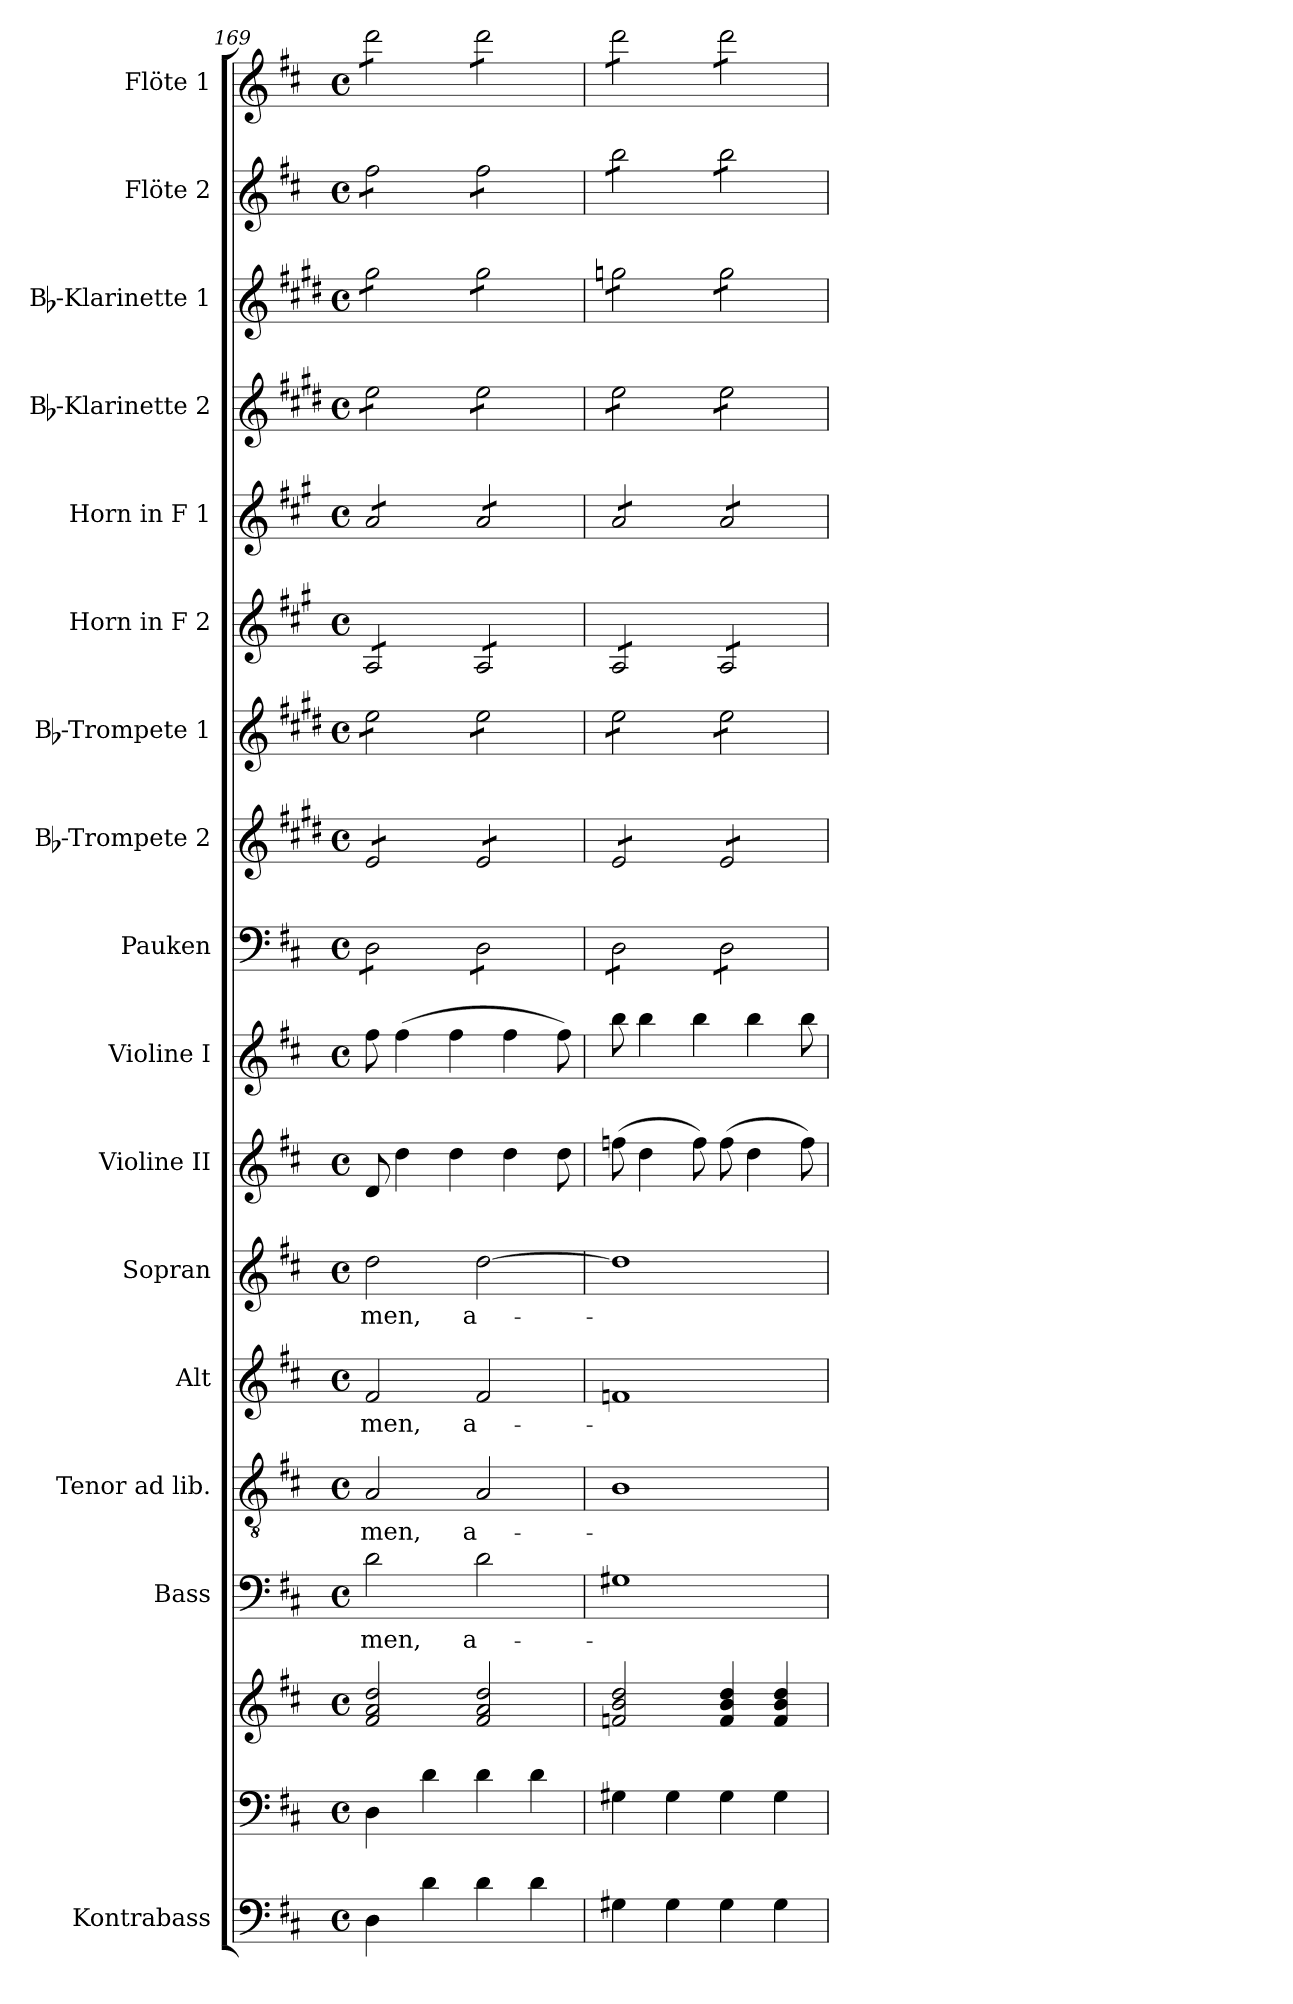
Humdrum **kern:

**kern	**kern	**kern	**kern	**text	**kern	**text	**kern	**text	**kern	**text	**kern	**kern	**kern	**kern	**kern	**kern	**kern	**kern	**kern	**kern	**kern
*part17	*part16	*part16	*part15	*part15	*part14	*part14	*part13	*part13	*part12	*part12	*part11	*part10	*part9	*part8	*part7	*part6	*part5	*part4	*part3	*part2	*part1
*staff18	*staff17	*staff16	*staff15	*staff15	*staff14	*staff14	*staff13	*staff13	*staff12	*staff12	*staff11	*staff10	*staff9	*staff8	*staff7	*staff6	*staff5	*staff4	*staff3	*staff2	*staff1
*I"Kontrabass	*	*	*I"Bass	*	*I"Tenor ad lib.	*	*I"Alt	*	*I"Sopran	*	*I"Violine II	*I"Violine I	*I"Pauken	*I"Bb-Trompete 2	*I"Bb-Trompete 1	*I"Horn in F 2	*I"Horn in F 1	*I"Bb-Klarinette 2	*I"Bb-Klarinette 1	*I"Flöte 2	*I"Flöte 1
*I'Kb.	*	*	*I'B.	*	*I'T.	*	*I'A.	*	*I'S.	*	*I'Vl. II	*I'Vl. I	*I'Pk.	*I'Bb Trp. 2	*I'Bb Trp. 1	*	*	*I'Bb Kl. 2	*I'Bb Kl. 1	*I'Fl. 2	*I'Fl. 1
*clefF4	*clefF4	*clefG2	*clefF4	*	*clefGv2	*	*clefG2	*	*clefG2	*	*clefG2	*clefG2	*clefF4	*clefG2	*clefG2	*clefG2	*clefG2	*clefG2	*clefG2	*clefG2	*clefG2
*ITrd7c12	*	*	*	*	*	*	*	*	*	*	*	*	*	*ITrd1c2	*ITrd1c2	*ITrd4c7	*ITrd4c7	*ITrd1c2	*ITrd1c2	*	*
*k[f#c#]	*k[f#c#]	*k[f#c#]	*k[f#c#]	*	*k[f#c#]	*	*k[f#c#]	*	*k[f#c#]	*	*k[f#c#]	*k[f#c#]	*k[f#c#]	*k[f#c#]	*k[f#c#]	*k[f#c#]	*k[f#c#]	*k[f#c#]	*k[f#c#]	*k[f#c#]	*k[f#c#]
*D:	*D:	*D:	*D:	*	*D:	*	*D:	*	*D:	*	*D:	*D:	*D:	*D:	*D:	*D:	*D:	*D:	*D:	*D:	*D:
*M4/4	*M4/4	*M4/4	*M4/4	*	*M4/4	*	*M4/4	*	*M4/4	*	*M4/4	*M4/4	*M4/4	*M4/4	*M4/4	*M4/4	*M4/4	*M4/4	*M4/4	*M4/4	*M4/4
*met(c)	*met(c)	*met(c)	*met(c)	*	*met(c)	*	*met(c)	*	*met(c)	*	*met(c)	*met(c)	*met(c)	*met(c)	*met(c)	*met(c)	*met(c)	*met(c)	*met(c)	*met(c)	*met(c)
=169	=169	=169	=169	=169	=169	=169	=169	=169	=169	=169	=169	=169	=169	=169	=169	=169	=169	=169	=169	=169	=169
!	!	!	!	!LO:LY:b	!	!LO:LY:b	!	!LO:LY:b	!	!LO:LY:b	!	!	!	!	!	!	!	!	!	!	!
*	*	*	*	*	*	*	*	*	*	*	*	*	*tremolo	*	*	*	*	*	*	*	*
*	*	*	*	*	*	*	*	*	*	*	*	*	*	*tremolo	*	*	*	*	*	*	*
*	*	*	*	*	*	*	*	*	*	*	*	*	*	*	*tremolo	*	*	*	*	*	*
*	*	*	*	*	*	*	*	*	*	*	*	*	*	*	*	*tremolo	*	*	*	*	*
*	*	*	*	*	*	*	*	*	*	*	*	*	*	*	*	*	*tremolo	*	*	*	*
*	*	*	*	*	*	*	*	*	*	*	*	*	*	*	*	*	*	*tremolo	*	*	*
*	*	*	*	*	*	*	*	*	*	*	*	*	*	*	*	*	*	*	*tremolo	*	*
*	*	*	*	*	*	*	*	*	*	*	*	*	*	*	*	*	*	*	*	*tremolo	*
*	*	*	*	*	*	*	*	*	*	*	*	*	*	*	*	*	*	*	*	*	*tremolo
4DD\	4D\	2f#/ 2a/ 2dd/	2d\	-men,	2A/	-men,	2f#/	-men,	2dd\	-men,	8d/	8ff#\	8D\L	8d/L	8dd\L	8D/L	8d/L	8dd\L	8ff#\L	8ff#\L	8ddd\L
.	.	.	.	.	.	.	.	.	.	.	4dd\	(>4ff#\	8D\	8d/	8dd\	8D/	8d/	8dd\	8ff#\	8ff#\	8ddd\
4D\	4d\	.	.	.	.	.	.	.	.	.	.	.	8D\	8d/	8dd\	8D/	8d/	8dd\	8ff#\	8ff#\	8ddd\
.	.	.	.	.	.	.	.	.	.	.	4dd\	4ff#\	8D\J	8d/J	8dd\J	8D/J	8d/J	8dd\J	8ff#\J	8ff#\J	8ddd\J
!	!	!	!	!LO:LY:b	!	!LO:LY:b	!	!LO:LY:b	!	!LO:LY:b	!	!	!	!	!	!	!	!	!	!	!
4D\	4d\	2f#/ 2a/ 2dd/	2d\	a-	2A/	a-	2f#/	a-	[2dd\	a-	.	.	8D\L	8d/L	8dd\L	8D/L	8d/L	8dd\L	8ff#\L	8ff#\L	8ddd\L
.	.	.	.	.	.	.	.	.	.	.	4dd\	4ff#\	8D\	8d/	8dd\	8D/	8d/	8dd\	8ff#\	8ff#\	8ddd\
4D\	4d\	.	.	.	.	.	.	.	.	.	.	.	8D\	8d/	8dd\	8D/	8d/	8dd\	8ff#\	8ff#\	8ddd\
.	.	.	.	.	.	.	.	.	.	.	8dd\	8ff#\)	8D\J	8d/J	8dd\J	8D/J	8d/J	8dd\J	8ff#\J	8ff#\J	8ddd\J
=170	=170	=170	=170	=170	=170	=170	=170	=170	=170	=170	=170	=170	=170	=170	=170	=170	=170	=170	=170	=170	=170
4GG#X\	4G#X\	2fn/ 2b/ 2dd/	1G#X	.	1B	.	1fn	.	1dd]	.	(>8ffn\	8bb\	8D\L	8d/L	8dd\L	8D/L	8d/L	8dd\L	8ffn\L	8bb\L	8ddd\L
.	.	.	.	.	.	.	.	.	.	.	4dd\	4bb\	8D\	8d/	8dd\	8D/	8d/	8dd\	8ffn\	8bb\	8ddd\
4GG#\	4G#\	.	.	.	.	.	.	.	.	.	.	.	8D\	8d/	8dd\	8D/	8d/	8dd\	8ffn\	8bb\	8ddd\
.	.	.	.	.	.	.	.	.	.	.	8ff\)	4bb\	8D\J	8d/J	8dd\J	8D/J	8d/J	8dd\J	8ffn\J	8bb\J	8ddd\J
4GG#\	4G#\	4f/ 4b/ 4dd/	.	.	.	.	.	.	.	.	(>8ff\	.	8D\L	8d/L	8dd\L	8D/L	8d/L	8dd\L	8ff\L	8bb\L	8ddd\L
.	.	.	.	.	.	.	.	.	.	.	4dd\	4bb\	8D\	8d/	8dd\	8D/	8d/	8dd\	8ff\	8bb\	8ddd\
4GG#\	4G#\	4f/ 4b/ 4dd/	.	.	.	.	.	.	.	.	.	.	8D\	8d/	8dd\	8D/	8d/	8dd\	8ff\	8bb\	8ddd\
.	.	.	.	.	.	.	.	.	.	.	8ff\)	8bb\	8D\J	8d/J	8dd\J	8D/J	8d/J	8dd\J	8ff\J	8bb\J	8ddd\J
*	*	*	*	*	*	*	*	*	*	*	*	*	*	*	*	*	*	*	*	*	*Xtremolo
*	*	*	*	*	*	*	*	*	*	*	*	*	*	*	*	*	*	*	*	*Xtremolo	*
*	*	*	*	*	*	*	*	*	*	*	*	*	*	*	*	*	*	*	*Xtremolo	*	*
*	*	*	*	*	*	*	*	*	*	*	*	*	*	*	*	*	*	*Xtremolo	*	*	*
*	*	*	*	*	*	*	*	*	*	*	*	*	*	*	*	*	*Xtremolo	*	*	*	*
*	*	*	*	*	*	*	*	*	*	*	*	*	*	*	*	*Xtremolo	*	*	*	*	*
*	*	*	*	*	*	*	*	*	*	*	*	*	*	*	*Xtremolo	*	*	*	*	*	*
*	*	*	*	*	*	*	*	*	*	*	*	*	*	*Xtremolo	*	*	*	*	*	*	*
*	*	*	*	*	*	*	*	*	*	*	*	*	*Xtremolo	*	*	*	*	*	*	*	*
=	=	=	=	=	=	=	=	=	=	=	=	=	=	=	=	=	=	=	=	=	=
*-	*-	*-	*-	*-	*-	*-	*-	*-	*-	*-	*-	*-	*-	*-	*-	*-	*-	*-	*-	*-	*-
